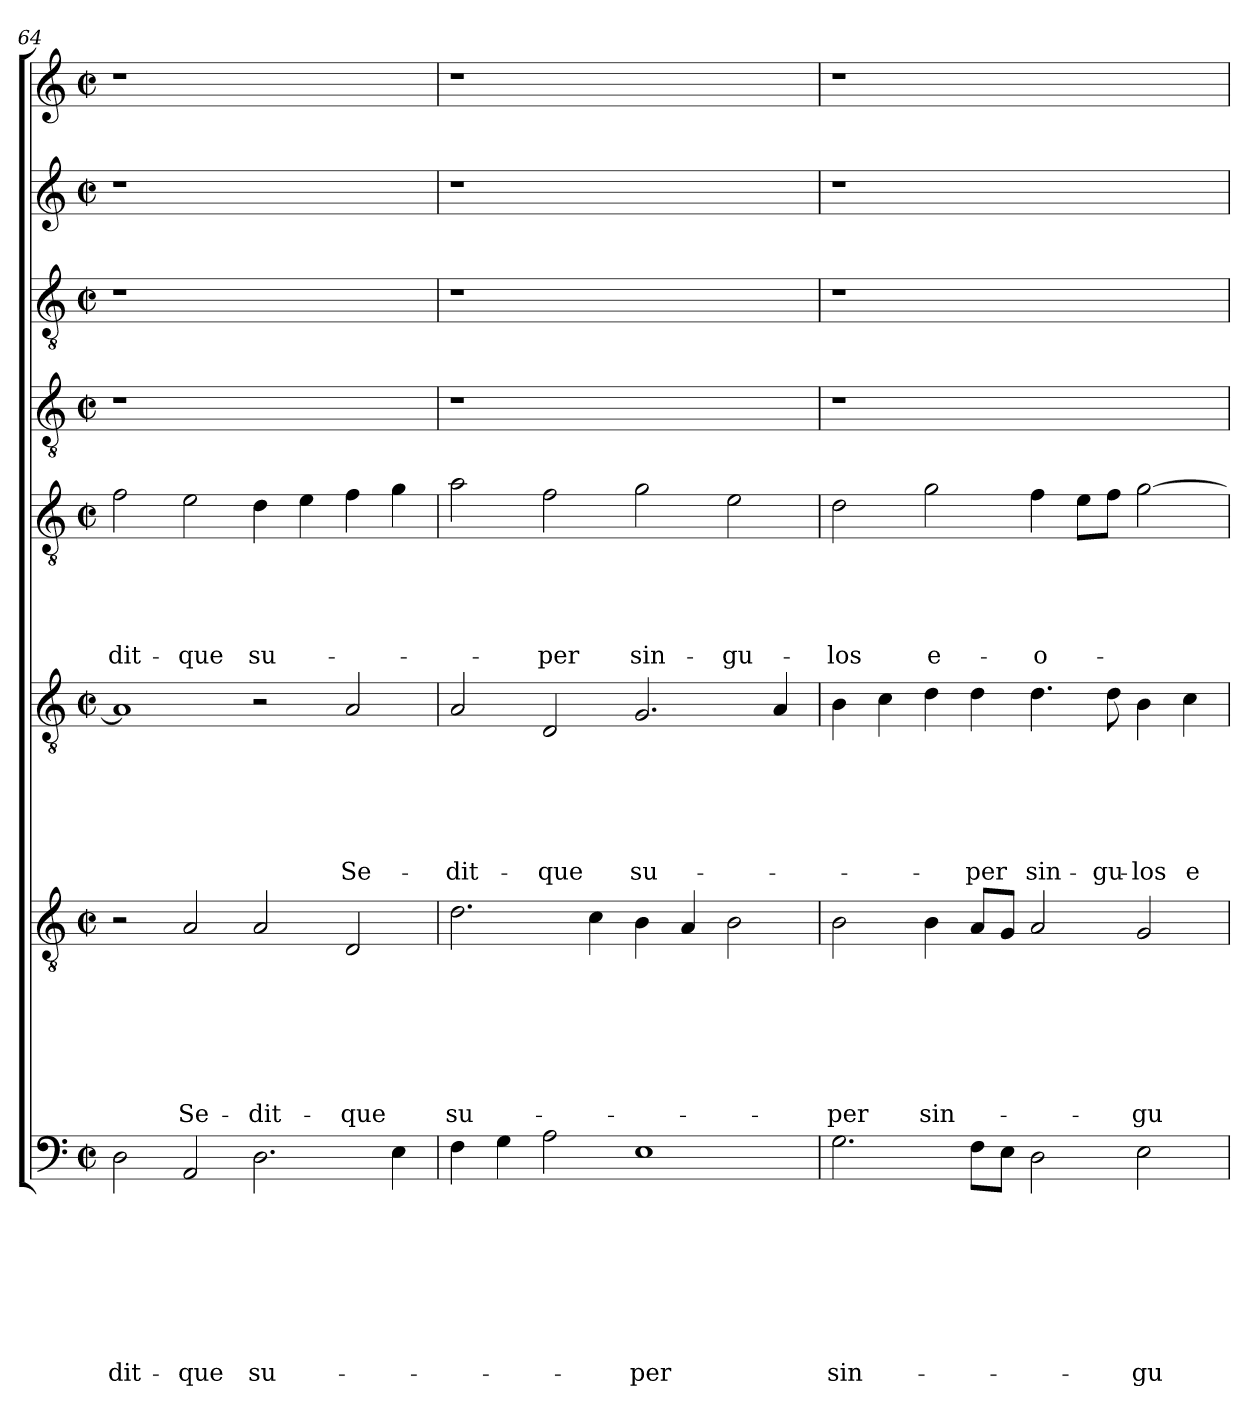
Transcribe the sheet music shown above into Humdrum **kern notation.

**kern	**text	**text	**text	**text	**text	**text	**text	**text	**kern	**text	**text	**text	**text	**text	**text	**text	**kern	**text	**text	**text	**text	**text	**text	**kern	**text	**text	**text	**text	**text	**kern	**kern	**kern	**kern
*part8	*part8	*part8	*part8	*part8	*part8	*part8	*part8	*part8	*part7	*part7	*part7	*part7	*part7	*part7	*part7	*part7	*part6	*part6	*part6	*part6	*part6	*part6	*part6	*part5	*part5	*part5	*part5	*part5	*part5	*part4	*part3	*part2	*part1
*staff8	*staff8	*staff8	*staff8	*staff8	*staff8	*staff8	*staff8	*staff8	*staff7	*staff7	*staff7	*staff7	*staff7	*staff7	*staff7	*staff7	*staff6	*staff6	*staff6	*staff6	*staff6	*staff6	*staff6	*staff5	*staff5	*staff5	*staff5	*staff5	*staff5	*staff4	*staff3	*staff2	*staff1
!!LO:LB:g=z
*clefF4	*	*	*	*	*	*	*	*	*clefGv2	*	*	*	*	*	*	*	*clefGv2	*	*	*	*	*	*	*clefGv2	*	*	*	*	*	*clefGv2	*clefGv2	*clefG2	*clefG2
*k[]	*	*	*	*	*	*	*	*	*k[]	*	*	*	*	*	*	*	*k[]	*	*	*	*	*	*	*k[]	*	*	*	*	*	*k[]	*k[]	*k[]	*k[]
*C:	*	*	*	*	*	*	*	*	*C:	*	*	*	*	*	*	*	*C:	*	*	*	*	*	*	*C:	*	*	*	*	*	*C:	*C:	*C:	*C:
*M2/2	*	*	*	*	*	*	*	*	*M2/2	*	*	*	*	*	*	*	*M2/2	*	*	*	*	*	*	*M2/2	*	*	*	*	*	*M2/2	*M2/2	*M2/2	*M2/2
*met(c|)	*	*	*	*	*	*	*	*	*met(c|)	*	*	*	*	*	*	*	*met(c|)	*	*	*	*	*	*	*met(c|)	*	*	*	*	*	*met(c|)	*met(c|)	*met(c|)	*met(c|)
=64	=64	=64	=64	=64	=64	=64	=64	=64	=64	=64	=64	=64	=64	=64	=64	=64	=64	=64	=64	=64	=64	=64	=64	=64	=64	=64	=64	=64	=64	=64	=64	=64	=64
!	!	!	!	!	!	!	!	!LO:LY:b	!	!	!	!	!	!	!	!	!	!	!	!	!	!	!	!	!	!	!	!	!LO:LY:b	!	!	!	!
2D\	.	.	.	.	.	.	.	-dit-	2r	.	.	.	.	.	.	.	1A]	.	.	.	.	.	.	2f\	.	.	.	.	-dit-	1r	1r	1r	1r
!	!	!	!	!	!	!	!	!LO:LY:b	!	!	!	!	!	!	!	!LO:LY:b	!	!	!	!	!	!	!	!	!	!	!	!	!LO:LY:b	!	!	!	!
2AA/	.	.	.	.	.	.	.	-que	2A/	.	.	.	.	.	.	Se-	.	.	.	.	.	.	.	2e\	.	.	.	.	-que	.	.	.	.
!	!	!	!	!	!	!	!	!LO:LY:b	!	!	!	!	!	!	!	!LO:LY:b	!	!	!	!	!	!	!	!	!	!	!	!	!LO:LY:b	!	!	!	!
2.D\	.	.	.	.	.	.	.	su-	2A/	.	.	.	.	.	.	-dit-	2r	.	.	.	.	.	.	4d\	.	.	.	.	su-	1ryy	1ryy	1ryy	1ryy
.	.	.	.	.	.	.	.	.	.	.	.	.	.	.	.	.	.	.	.	.	.	.	.	4e\	.	.	.	.	.	.	.	.	.
!	!	!	!	!	!	!	!	!	!	!	!	!	!	!	!	!LO:LY:b	!	!	!	!	!	!	!LO:LY:b	!	!	!	!	!	!	!	!	!	!
.	.	.	.	.	.	.	.	.	2D/	.	.	.	.	.	.	-que	2A/	.	.	.	.	.	Se-	4f\	.	.	.	.	.	.	.	.	.
4E\	.	.	.	.	.	.	.	.	.	.	.	.	.	.	.	.	.	.	.	.	.	.	.	4g\	.	.	.	.	.	.	.	.	.
=65	=65	=65	=65	=65	=65	=65	=65	=65	=65	=65	=65	=65	=65	=65	=65	=65	=65	=65	=65	=65	=65	=65	=65	=65	=65	=65	=65	=65	=65	=65	=65	=65	=65
!	!	!	!	!	!	!	!	!	!	!	!	!	!	!	!	!LO:LY:b	!	!	!	!	!	!	!LO:LY:b	!	!	!	!	!	!	!	!	!	!
4F\	.	.	.	.	.	.	.	.	2.d\	.	.	.	.	.	.	su-	2A/	.	.	.	.	.	-dit-	2a\	.	.	.	.	.	1r	1r	1r	1r
4G\	.	.	.	.	.	.	.	.	.	.	.	.	.	.	.	.	.	.	.	.	.	.	.	.	.	.	.	.	.	.	.	.	.
!	!	!	!	!	!	!	!	!	!	!	!	!	!	!	!	!	!	!	!	!	!	!	!LO:LY:b	!	!	!	!	!	!LO:LY:b	!	!	!	!
2A\	.	.	.	.	.	.	.	.	.	.	.	.	.	.	.	.	2D/	.	.	.	.	.	-que	2f\	.	.	.	.	-per	.	.	.	.
.	.	.	.	.	.	.	.	.	4c\	.	.	.	.	.	.	.	.	.	.	.	.	.	.	.	.	.	.	.	.	.	.	.	.
!	!	!	!	!	!	!	!	!LO:LY:b	!	!	!	!	!	!	!	!	!	!	!	!	!	!	!LO:LY:b	!	!	!	!	!	!LO:LY:b	!	!	!	!
1E	.	.	.	.	.	.	.	-per	4B\	.	.	.	.	.	.	.	2.G/	.	.	.	.	.	su-	2g\	.	.	.	.	sin-	1ryy	1ryy	1ryy	1ryy
.	.	.	.	.	.	.	.	.	4A/	.	.	.	.	.	.	.	.	.	.	.	.	.	.	.	.	.	.	.	.	.	.	.	.
!	!	!	!	!	!	!	!	!	!	!	!	!	!	!	!	!	!	!	!	!	!	!	!	!	!	!	!	!	!LO:LY:b	!	!	!	!
.	.	.	.	.	.	.	.	.	2B\	.	.	.	.	.	.	.	.	.	.	.	.	.	.	2e\	.	.	.	.	-gu-	.	.	.	.
.	.	.	.	.	.	.	.	.	.	.	.	.	.	.	.	.	4A/	.	.	.	.	.	.	.	.	.	.	.	.	.	.	.	.
=66	=66	=66	=66	=66	=66	=66	=66	=66	=66	=66	=66	=66	=66	=66	=66	=66	=66	=66	=66	=66	=66	=66	=66	=66	=66	=66	=66	=66	=66	=66	=66	=66	=66
!	!	!	!	!	!	!	!	!LO:LY:b	!	!	!	!	!	!	!	!LO:LY:b	!	!	!	!	!	!	!	!	!	!	!	!	!LO:LY:b	!	!	!	!
2.G\	.	.	.	.	.	.	.	sin-	2B\	.	.	.	.	.	.	-per	4B\	.	.	.	.	.	.	2d\	.	.	.	.	-los	1r	1r	1r	1r
.	.	.	.	.	.	.	.	.	.	.	.	.	.	.	.	.	4c\	.	.	.	.	.	.	.	.	.	.	.	.	.	.	.	.
!	!	!	!	!	!	!	!	!	!	!	!	!	!	!	!	!LO:LY:b	!	!	!	!	!	!	!	!	!	!	!	!	!LO:LY:b	!	!	!	!
.	.	.	.	.	.	.	.	.	4B\	.	.	.	.	.	.	sin-	4d\	.	.	.	.	.	.	2g\	.	.	.	.	e-	.	.	.	.
!	!	!	!	!	!	!	!	!	!	!	!	!	!	!	!	!	!	!	!	!	!	!	!LO:LY:b	!	!	!	!	!	!	!	!	!	!
8F\L	.	.	.	.	.	.	.	.	8A/L	.	.	.	.	.	.	.	4d\	.	.	.	.	.	-per	.	.	.	.	.	.	.	.	.	.
8E\J	.	.	.	.	.	.	.	.	8G/J	.	.	.	.	.	.	.	.	.	.	.	.	.	.	.	.	.	.	.	.	.	.	.	.
!	!	!	!	!	!	!	!	!	!	!	!	!	!	!	!	!	!	!	!	!	!	!	!LO:LY:b	!	!	!	!	!	!LO:LY:b	!	!	!	!
2D\	.	.	.	.	.	.	.	.	2A/	.	.	.	.	.	.	.	4.d\	.	.	.	.	.	sin-	4f\	.	.	.	.	-o-	1ryy	1ryy	1ryy	1ryy
.	.	.	.	.	.	.	.	.	.	.	.	.	.	.	.	.	.	.	.	.	.	.	.	8e\L	.	.	.	.	.	.	.	.	.
!	!	!	!	!	!	!	!	!	!	!	!	!	!	!	!	!	!	!	!	!	!	!	!LO:LY:b	!	!	!	!	!	!	!	!	!	!
.	.	.	.	.	.	.	.	.	.	.	.	.	.	.	.	.	8d\	.	.	.	.	.	-gu-	8f\J	.	.	.	.	.	.	.	.	.
!	!	!	!	!	!	!	!	!LO:LY:b	!	!	!	!	!	!	!	!LO:LY:b	!	!	!	!	!	!	!LO:LY:b	!	!	!	!	!	!	!	!	!	!
2E\	.	.	.	.	.	.	.	-gu-	2G/	.	.	.	.	.	.	-gu-	4B\	.	.	.	.	.	-los	[2g\	.	.	.	.	.	.	.	.	.
!	!	!	!	!	!	!	!	!	!	!	!	!	!	!	!	!	!	!	!	!	!	!	!LO:LY:b	!	!	!	!	!	!	!	!	!	!
.	.	.	.	.	.	.	.	.	.	.	.	.	.	.	.	.	4c\	.	.	.	.	.	e-	.	.	.	.	.	.	.	.	.	.
=	=	=	=	=	=	=	=	=	=	=	=	=	=	=	=	=	=	=	=	=	=	=	=	=	=	=	=	=	=	=	=	=	=
*-	*-	*-	*-	*-	*-	*-	*-	*-	*-	*-	*-	*-	*-	*-	*-	*-	*-	*-	*-	*-	*-	*-	*-	*-	*-	*-	*-	*-	*-	*-	*-	*-	*-
